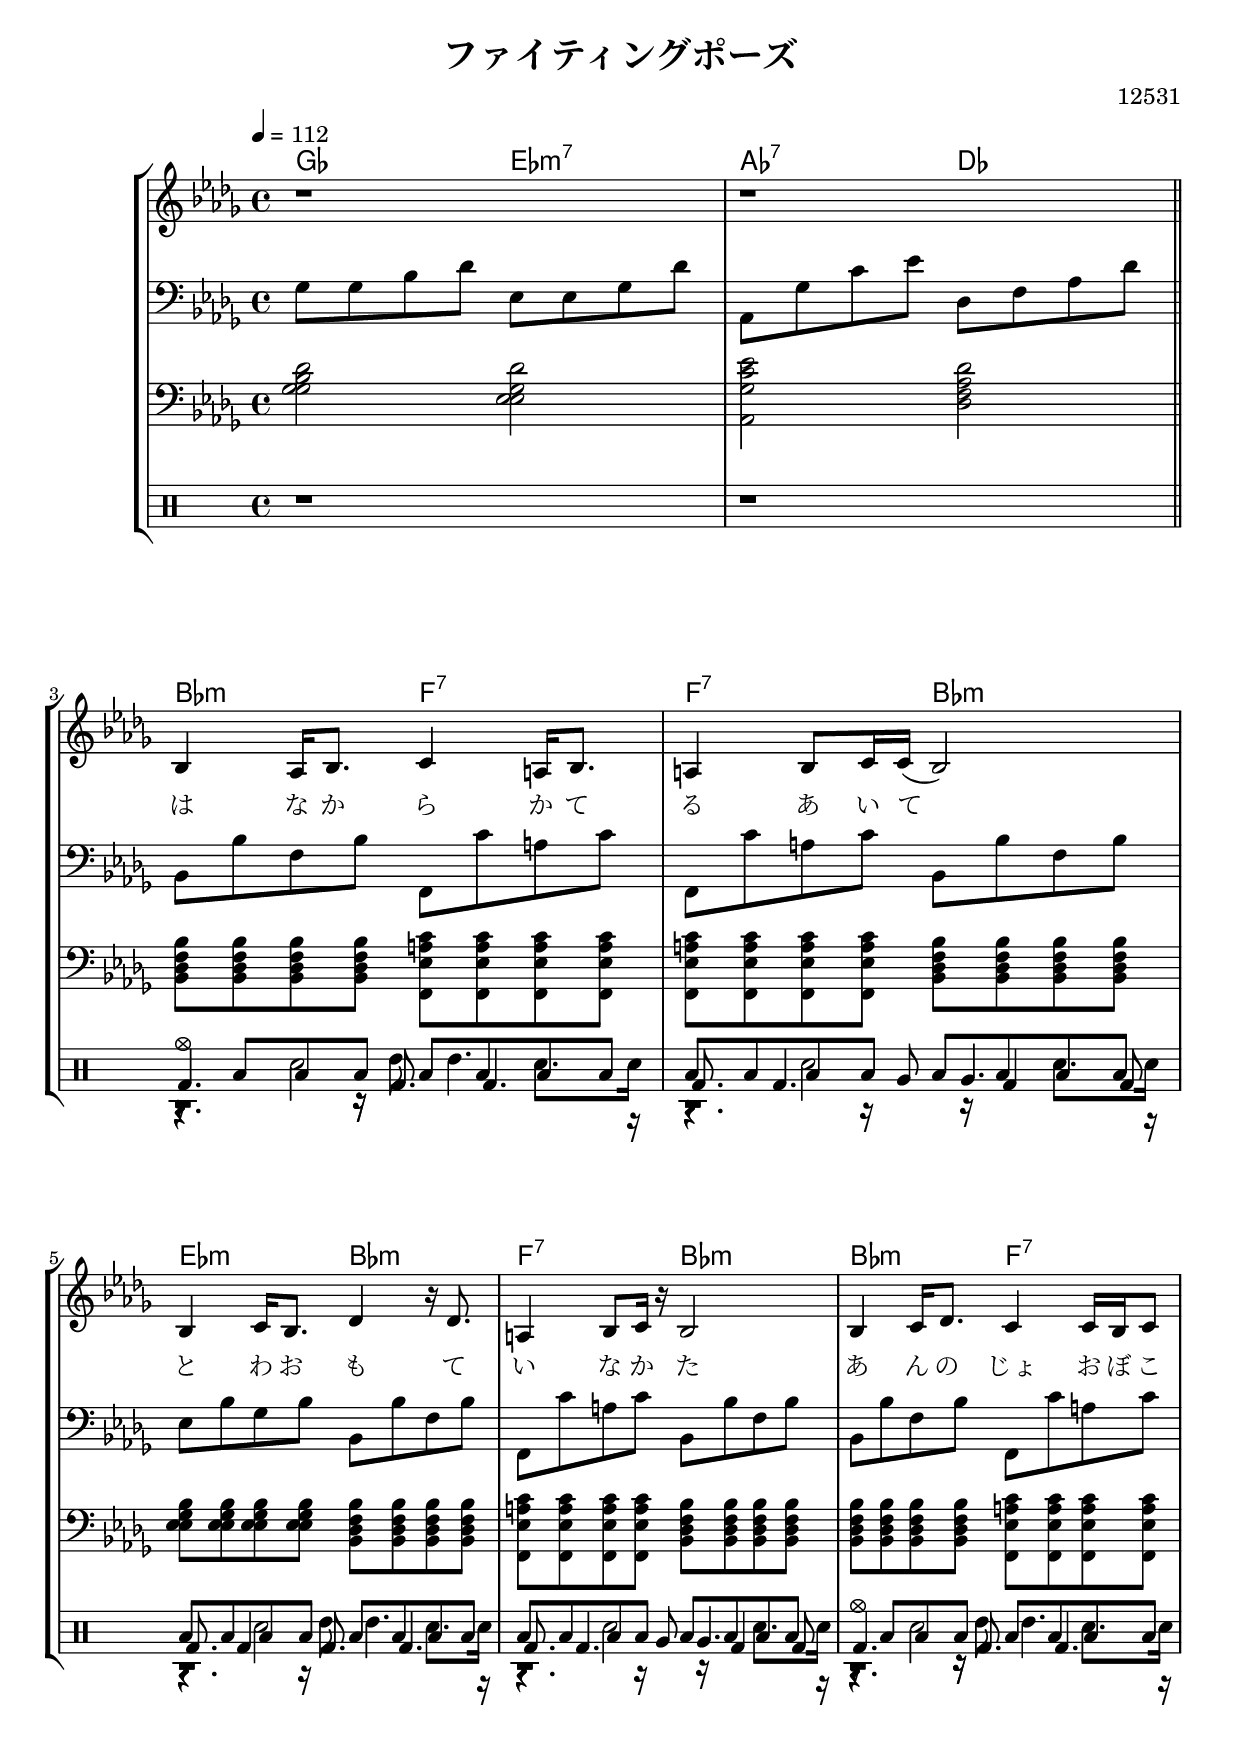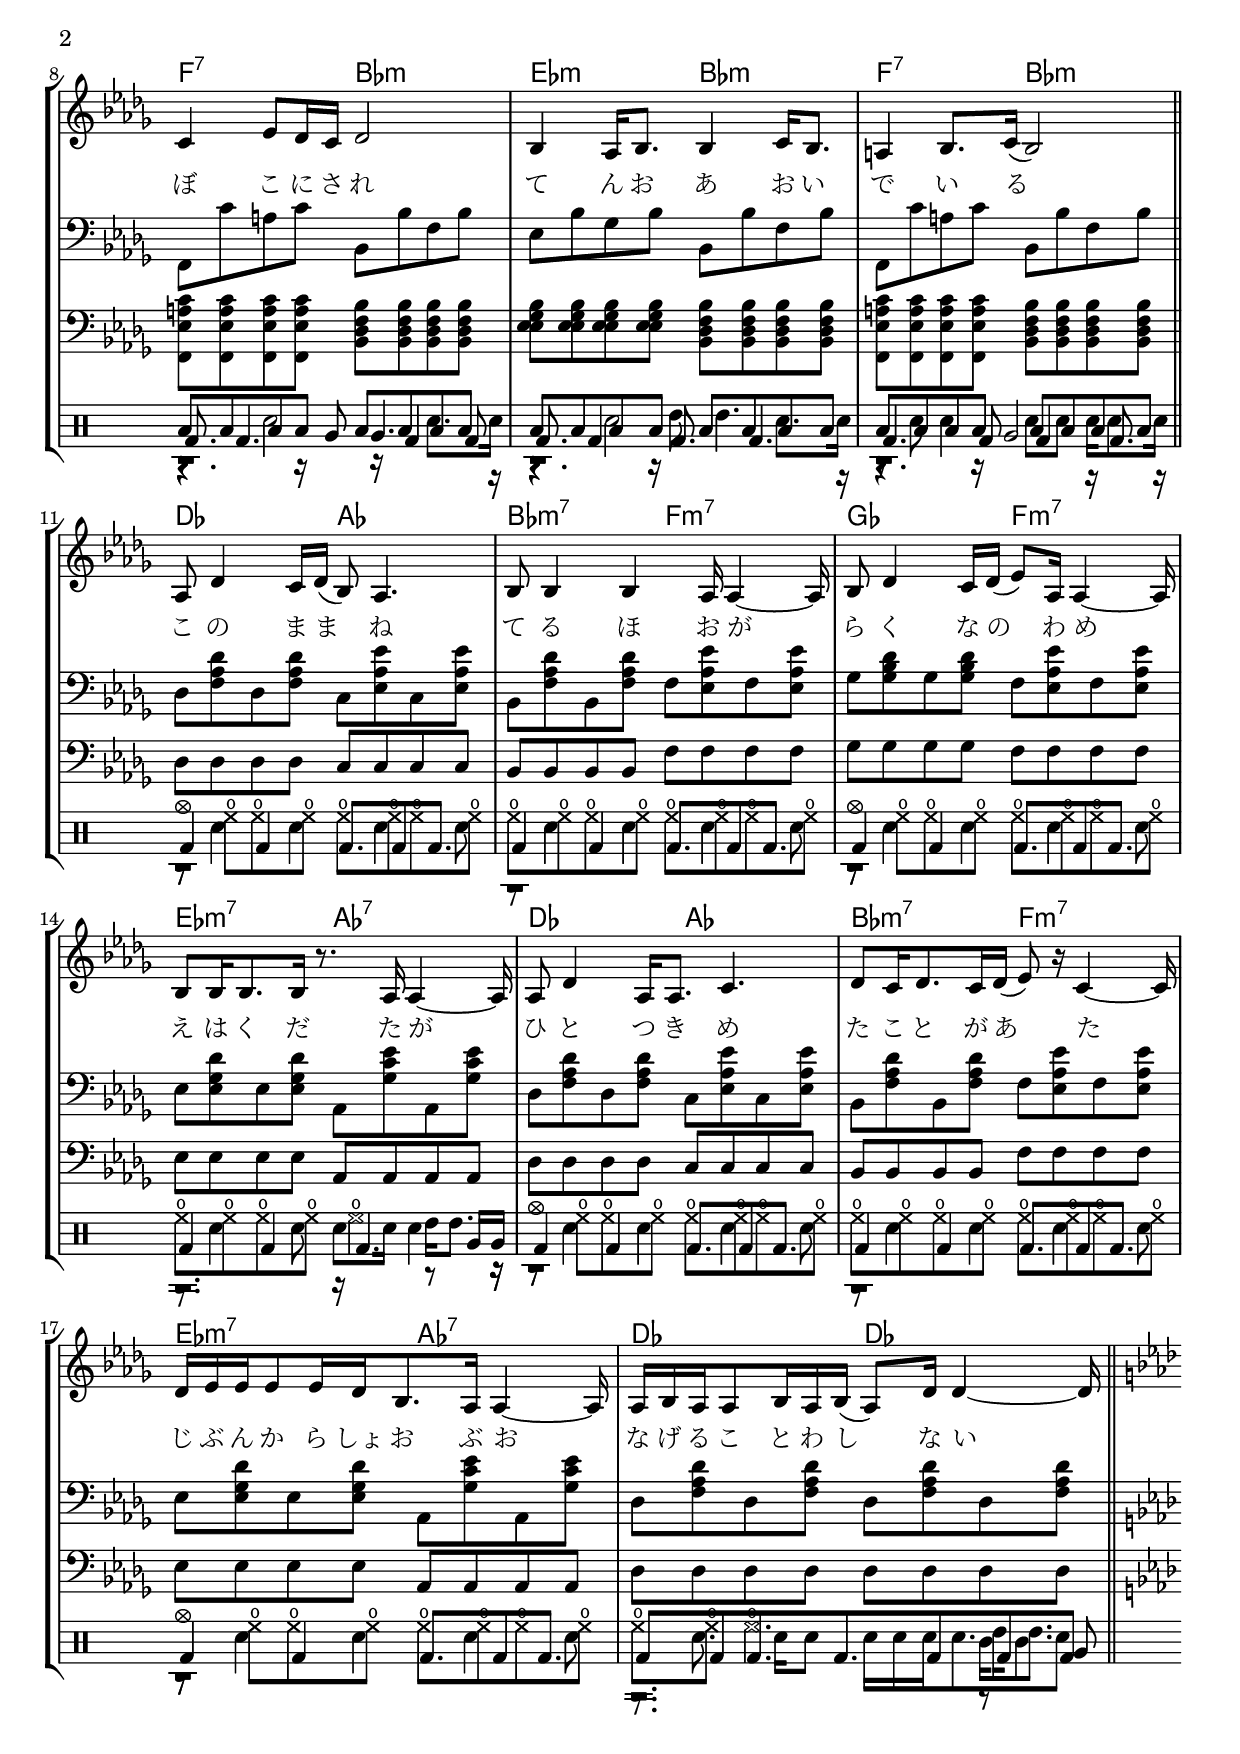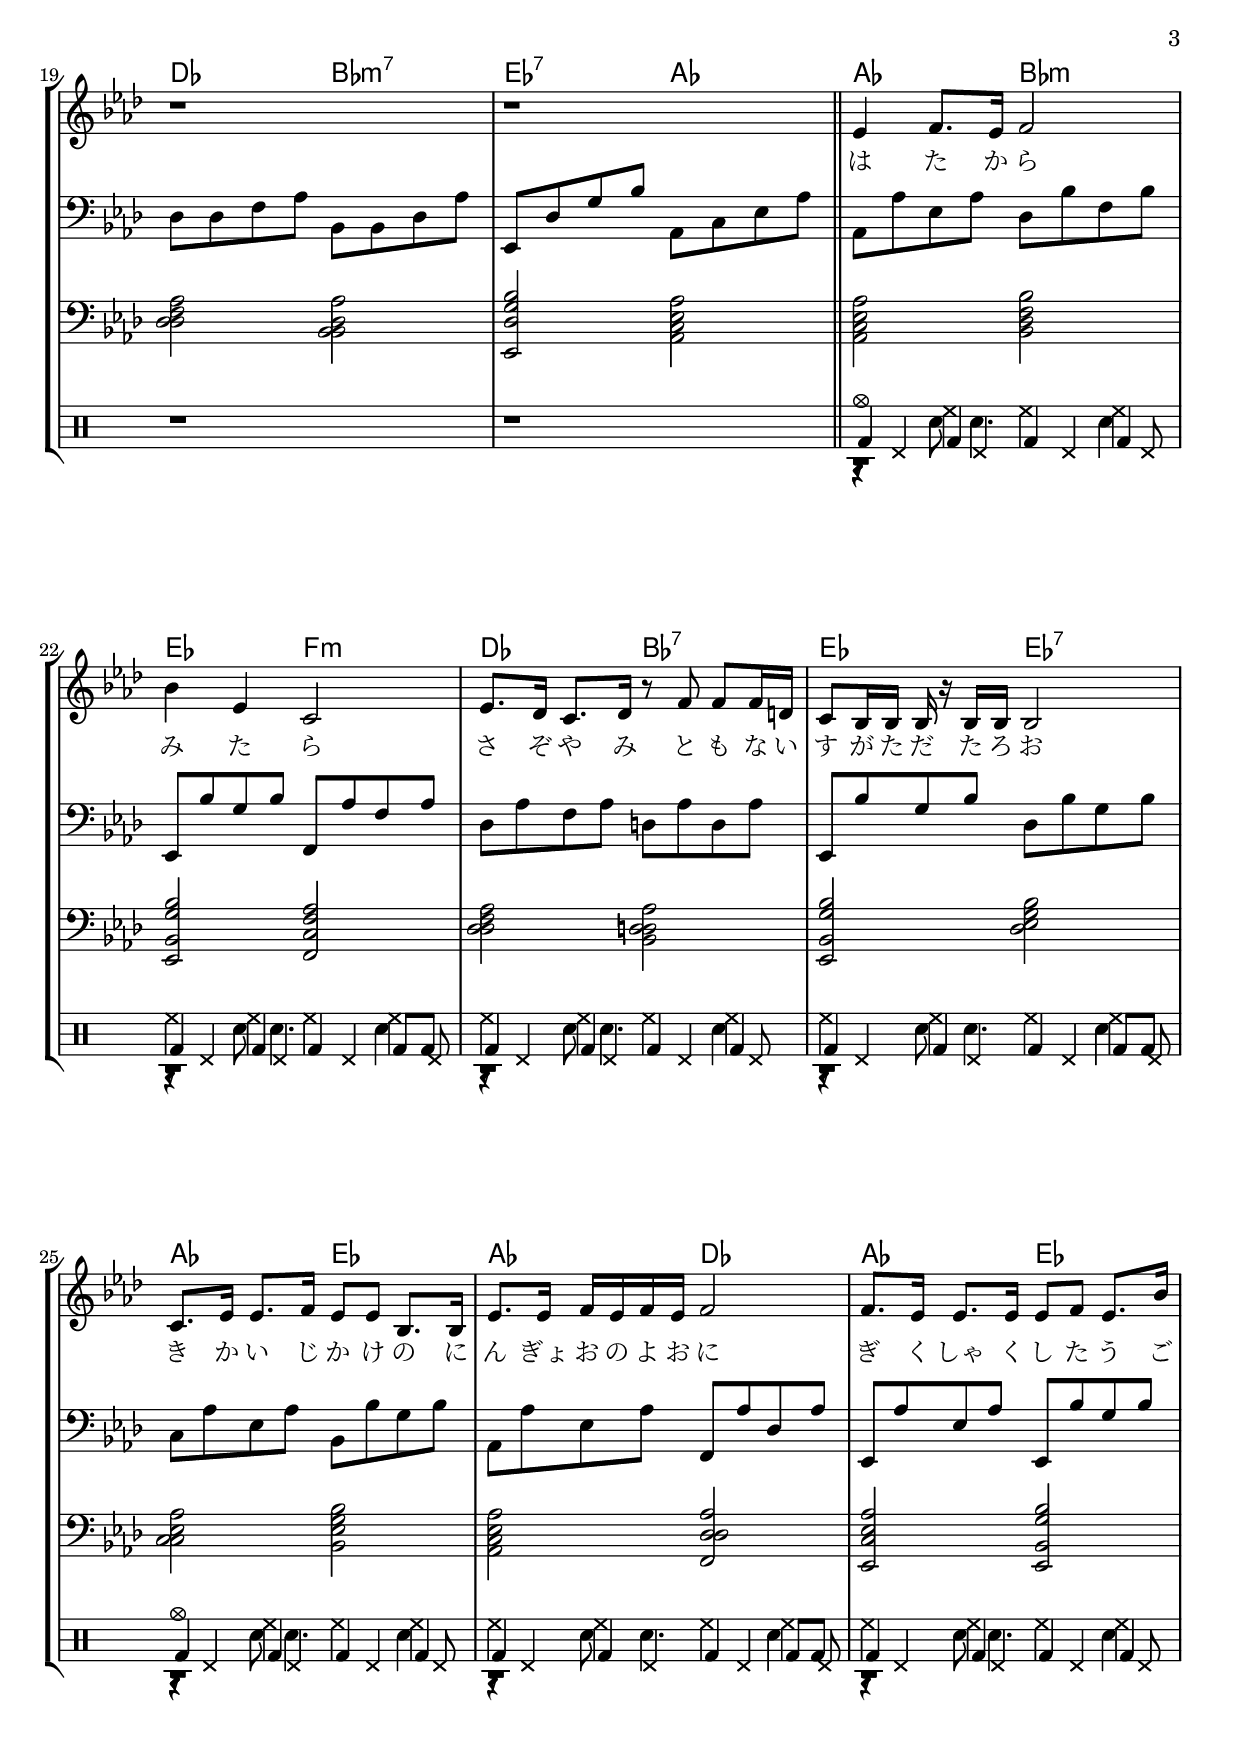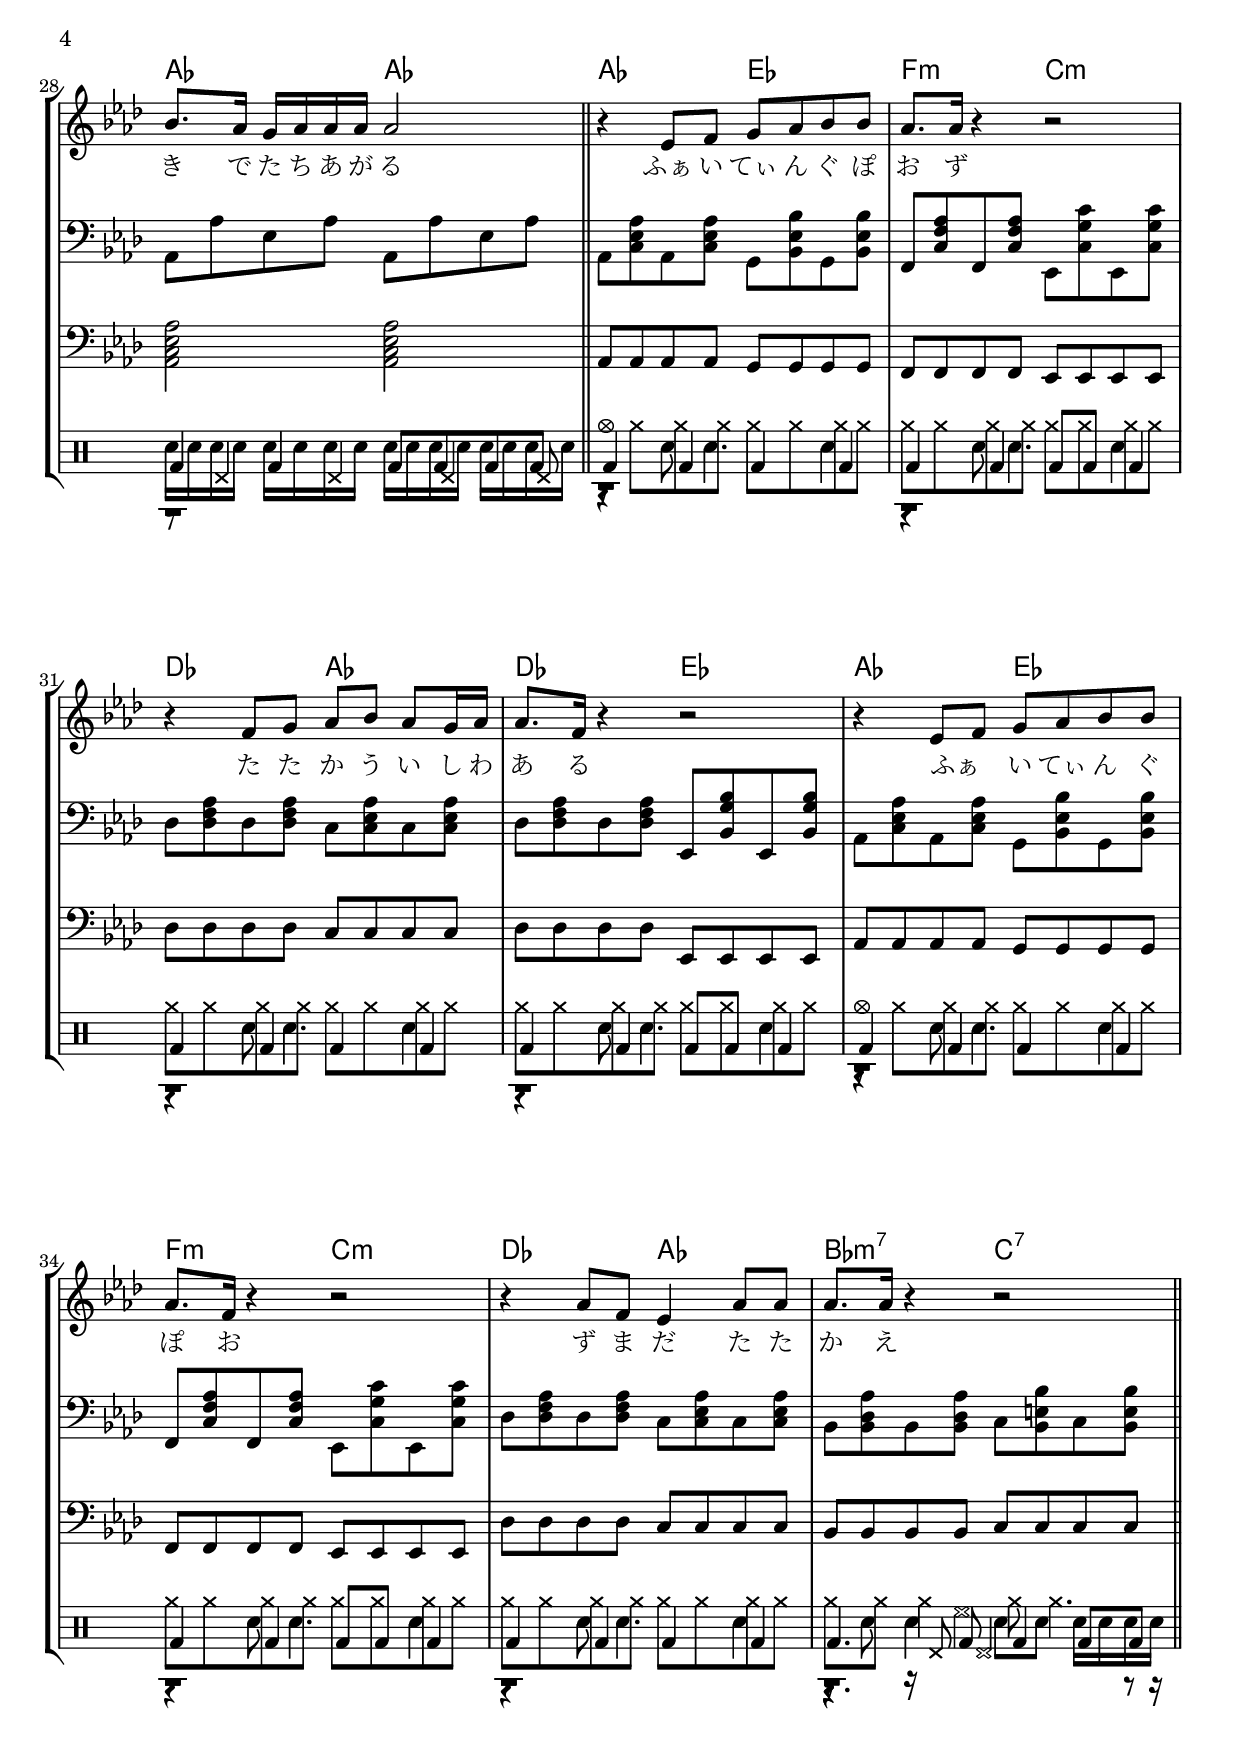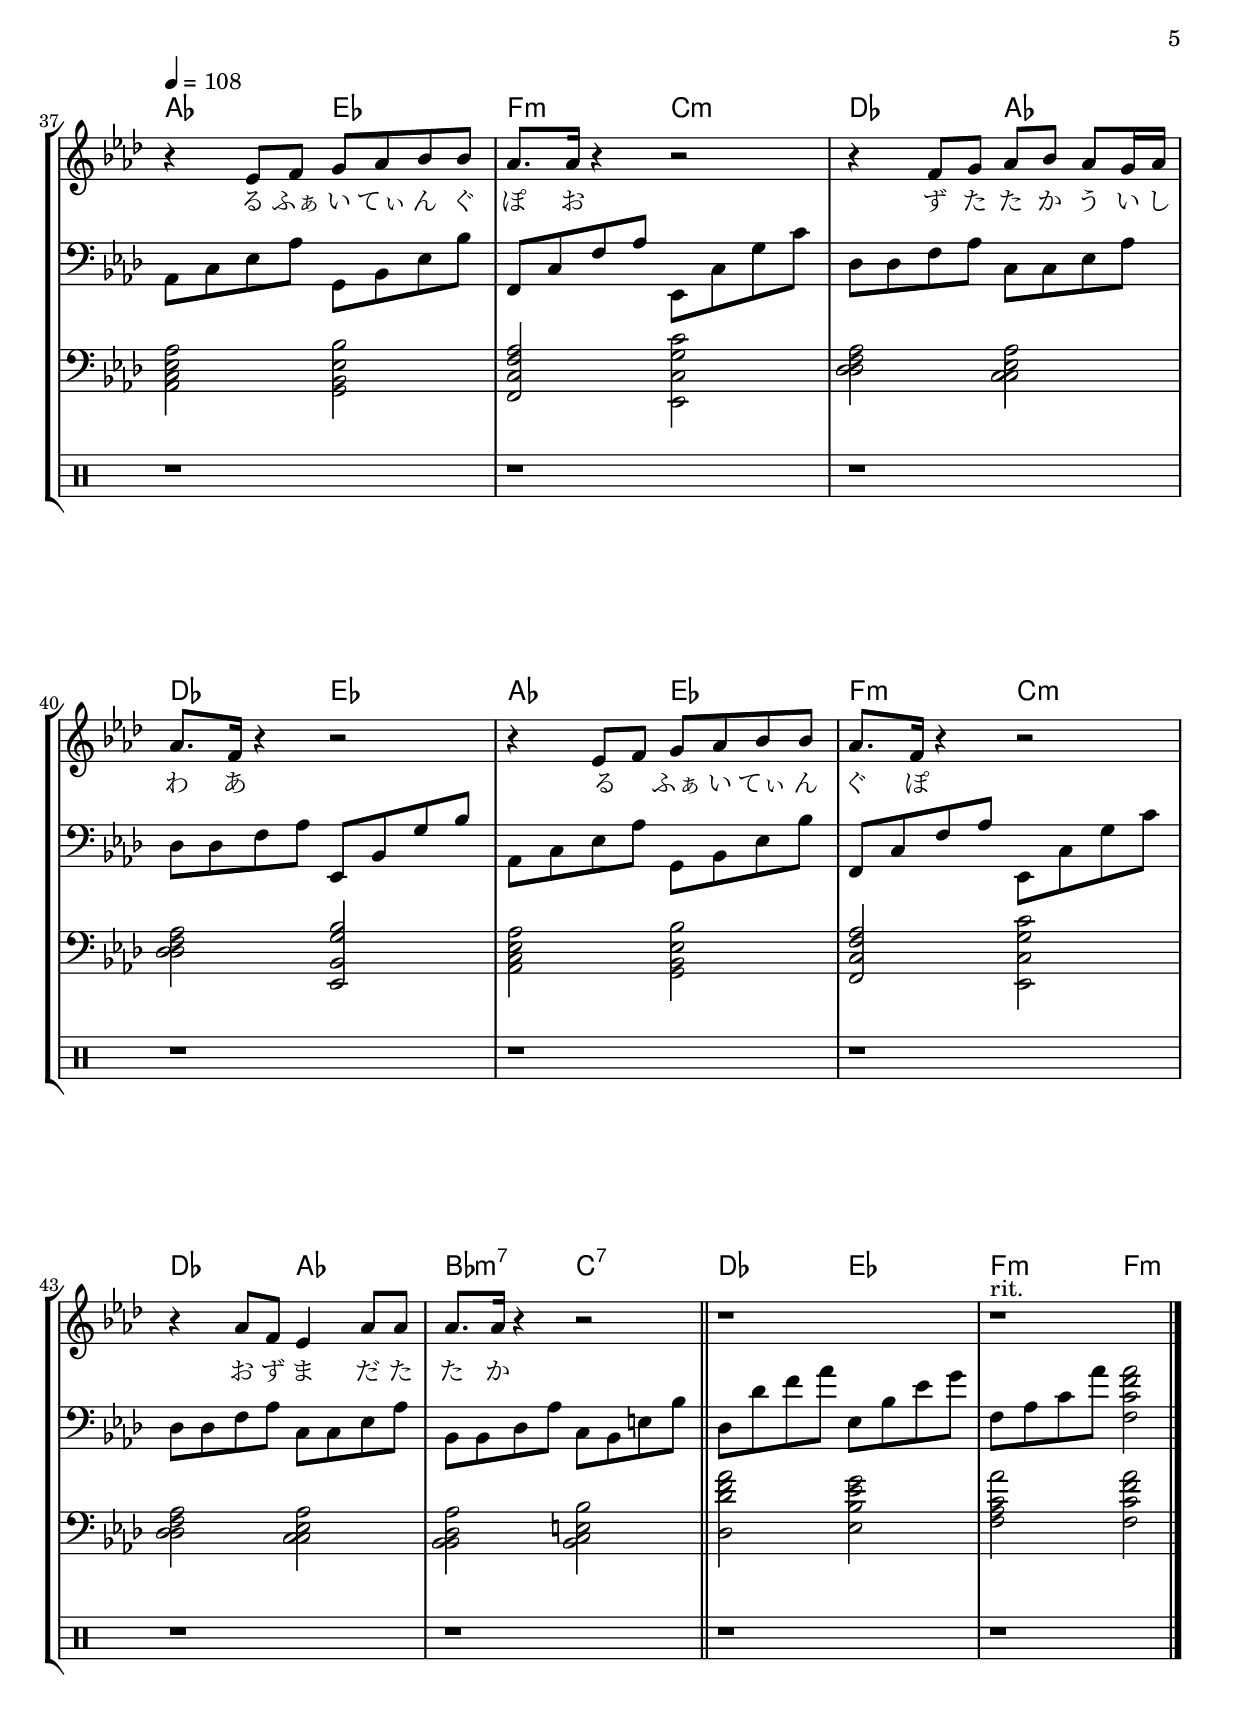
\version "2.12.1"

\header {
	title = \markup {ファイティングポーズ}
	composer = \markup \center-column {12531}
}

harmony = \chordmode {
	ges2 es:min7 as:7 des 

	bes:m f:7 f:7 bes:m es:m bes:m f:7 bes:m bes:m f:7 f:7 bes:m es:m bes:m f:7 bes:m 

	des as bes:min7 f:min7 ges f:min7 es:min7 as:7 des as bes:min7 f:min7 es:min7 as:7 des des 

	des bes:min7 es:7 as 

	as bes:m es f:m des bes:7 es es:7 as es as des as es as as 

	as es f:m c:m des as des es as es f:m c:m des as bes:min7 c:7 

	as es f:m c:m des as des es as es f:m c:m des as bes:min7 c:7 

	des es f:m f:m 
}

melody = {
	\key des \major
	\tempo 4 = 112
	r1 | r1   
	\set Staff.midiInstrument = #"mmi0.45"
	 bes4  as16  bes8.  c'4  a16  bes8. 
	a4  bes8  c'16  c'16  (bes2) 
	bes4  c'16  bes8.  des'4  r16  des'8. 
	a4  bes8  c'16  r16  bes2 
	bes4  c'16  des'8.  c'4  c'16  bes16  c'8 
	c'4  es'8  des'16  c'16  des'2 
	bes4  as16  bes8.  bes4  c'16  bes8. 
	a4  bes8.  c'16  (bes2)
	\set Staff.midiInstrument = #"mmi0.45"
	 as8  des'4  c'16  des'16  (bes8)  as4. 
	bes8  bes4  bes4  as16  as4~as16 
	bes8  des'4  c'16  des'16  (es'8)  as16  as4~as16 
	bes8  bes16  bes8.  bes16  r8.  as16  as4~as16 
	as8  des'4  as16  as8.  c'4. 
	des'8  c'16  des'8.  c'16  des'16  (es'8)  r16  c'4~c'16 
	des'16  es'16  es'16  es'8  es'16  des'16  bes8.  as16  as4~as16 
	as16  bes16  as16  as8  bes16  as16  bes16  (as8)  des'16  des'4~des'16
	\key as \major
	r1 | r1   
	\set Staff.midiInstrument = #"mmi0.45"
	 es'4  f'8.  es'16  f'2 
	bes'4  es'4  c'2 
	es'8.  des'16  c'8.  des'16  r8  f'8  f'8  f'16  d'16 
	c'8  bes16  bes16  bes16  r16  bes16  bes16  bes2 
	c'8.  es'16  es'8.  f'16  es'8  es'8  bes8.  bes16 
	es'8.  es'16  f'16  es'16  f'16  es'16  f'2 
	f'8.  es'16  es'8.  es'16  es'8  f'8  es'8.  bes'16 
	bes'8.  as'16  g'16  as'16  as'16  as'16  as'2
	\set Staff.midiInstrument = #"mmi0.45"
	r4 es'8  f'8  g'8  as'8  bes'8  bes'8 
	as'8.  as'16  r4  r2 
	r4  f'8  g'8  as'8  bes'8  as'8  g'16  as'16 
	as'8.  f'16  r4  r2~ 
	r4  es'8  f'8  g'8  as'8  bes'8  bes'8 
	as'8.  f'16  r4  r2 
	r4  as'8  f'8  es'4  as'8  as'8 
	as'8.  as'16  r4  r2
	\set Staff.midiInstrument = #"Acoustic Guitar (steel)"
		\tempo 4 = 108
r4 es'8  f'8  g'8  as'8  bes'8  bes'8 
	as'8.  as'16  r4  r2 
	r4  f'8  g'8  as'8  bes'8  as'8  g'16  as'16 
	as'8.  f'16  r4  r2~ 
	r4  es'8  f'8  g'8  as'8  bes'8  bes'8 
	as'8.  f'16  r4  r2 
	r4  as'8  f'8  es'4  as'8  as'8 
	as'8.  as'16  r4  r2
	r1 | r1^"rit." \bar "|."
}

words = \lyricmode {
	
	は  な  か  ら  か  て  る  あ  い  て  と  わ  お  も  て  い  な  か  た  あ  ん  の  じょ  お  ぼ  こ  ぼ  こ  に  さ  れ  て  ん  お  あ  お  い  で  い  る  
	こ  の  ま  ま  ね  て  る  ほ  お  が  ら  く  な  の  わ  め  え  は  く  だ  た  が  ひ  と  つ  き  め  た  こ  と  が  あ  た  じ  ぶ  ん  か  ら  しょ  お  ぶ  お  な  げ  る  こ  と  わ  し  な  い  
	
	は  た  か  ら  み  た  ら  さ  ぞ  や  み  と  も  な  い  す  が  た  だ  た  ろ  お  き  か  い  じ  か  け  の  に  ん  ぎょ  お  の  よ  お  に  ぎ  く  しゃ  く  し  た  う  ご  き  で  た  ち  あ  が  る  
	ふぁ  い  てぃ  ん  ぐ  ぽ  お  ず  た  た  か  う  い  し  わ  あ  る  ふぁ  い  てぃ  ん  ぐ  ぽ  お  ず  ま  だ  た  た  か  え  る  
	ふぁ  い  てぃ  ん  ぐ  ぽ  お  ず  た  た  か  う  い  し  わ  あ  る  ふぁ  い  てぃ  ん  ぐ  ぽ  お  ず  ま  だ  た  た  か  え  る  
	
}

tempochange = {
	\tempo 4 = 112
	r1 | r1 \bar "||"
	\tempo 4 = 112
	r1 | r1 | r1 | r1 | r1 | r1 | r1 | r1 \bar "||"
	\tempo 4 = 112
	r1 | r1 | r1 | r1 | r1 | r1 | r1 | r1 \bar "||"
	\tempo 4 = 112
	r1 | r1 \bar "||"
	\tempo 4 = 112
	r1 | r1 | r1 | r1 | r1 | r1 | r1 | r1 \bar "||"
	\tempo 4 = 112
	r1 | r1 | r1 | r1 | r1 | r1 | r1 | r1 \bar "||"
	\tempo 4 = 108
	r1 | r1 | r1 | r1 | r1 | r1 | r1 | r1 \bar "||"
	\tempo 4 = 108
	r1 | \tempo 4 = 81 r2 \tempo 4 = 72 r2 \bar "|."
}

mainacc = {
	\clef bass
	\set Staff.midiInstrument = #"Overdriven Guitar"
	\key des \major
	\tempo 4 = 112
	ges8 ges8 bes8 des'8
	es8 es8 ges8 des'8
	as,8 ges8 c'8 es'8
	des8 f8 as8 des'8
	\bar "||"

	\set Staff.midiInstrument = #"Overdriven Guitar"
	bes,8 bes f bes
	f,8 c' a c'
	f,8 c' a c'
	bes,8 bes f bes
	es8 bes ges bes
	bes,8 bes f bes
	f,8 c' a c'
	bes,8 bes f bes
	bes,8 bes f bes
	f,8 c' a c'
	f,8 c' a c'
	bes,8 bes f bes
	es8 bes ges bes
	bes,8 bes f bes
	f,8 c' a c'
	bes,8 bes f bes
	\bar "||"

	\set Staff.midiInstrument = #"Overdriven Guitar"
	des8 <f as des'> des <f as des'>
	c8 <es as es'> c <es as es'>
	bes,8 <f as des'> bes, <f as des'>
	f8 <es as es'> f <es as es'>
	ges8 <ges bes des'> ges <ges bes des'>
	f8 <es as es'> f <es as es'>
	es8 <es ges des'> es <es ges des'>
	as,8 <ges c' es'> as, <ges c' es'>
	des8 <f as des'> des <f as des'>
	c8 <es as es'> c <es as es'>
	bes,8 <f as des'> bes, <f as des'>
	f8 <es as es'> f <es as es'>
	es8 <es ges des'> es <es ges des'>
	as,8 <ges c' es'> as, <ges c' es'>
	des8 <f as des'> des <f as des'>
	des8 <f as des'> des <f as des'>
	\bar "||"

	\set Staff.midiInstrument = #"Distorted Guitar"
	\key as \major
	des8 des8 f8 as8
	bes,8 bes,8 des8 as8
	es,8 des8 g8 bes8
	as,8 c8 es8 as8
	\bar "||"

	\set Staff.midiInstrument = #"Distorted Guitar"
	as,8 as es as
	des8 bes f bes
	es,8 bes g bes
	f,8 as f as
	des8 as f as
	d8 as d as
	es,8 bes g bes
	des8 bes g bes
	c8 as es as
	bes,8 bes g bes
	as,8 as es as
	f,8 as des as
	es,8 as es as
	es,8 bes g bes
	as,8 as es as
	as,8 as es as
	\bar "||"

	\set Staff.midiInstrument = #"Distorted Guitar"
	as,8 <c es as> as, <c es as>
	g,8 <bes, es bes> g, <bes, es bes>
	f,8 <c f as> f, <c f as>
	es,8 <c g c'> es, <c g c'>
	des8 <des f as> des <des f as>
	c8 <c es as> c <c es as>
	des8 <des f as> des <des f as>
	es,8 <bes, g bes> es, <bes, g bes>
	as,8 <c es as> as, <c es as>
	g,8 <bes, es bes> g, <bes, es bes>
	f,8 <c f as> f, <c f as>
	es,8 <c g c'> es, <c g c'>
	des8 <des f as> des <des f as>
	c8 <c es as> c <c es as>
	bes,8 <bes, des as> bes, <bes, des as>
	c8 <bes, e bes> c <bes, e bes>
	\bar "||"

	\set Staff.midiInstrument = #"Acoustic Guitar (nylon)"
	\tempo 4 = 108
	as,8 c8 es8 as8
	g,8 bes,8 es8 bes8
	f,8 c8 f8 as8
	es,8 c8 g8 c'8
	des8 des8 f8 as8
	c8 c8 es8 as8
	des8 des8 f8 as8
	es,8 bes,8 g8 bes8
	as,8 c8 es8 as8
	g,8 bes,8 es8 bes8
	f,8 c8 f8 as8
	es,8 c8 g8 c'8
	des8 des8 f8 as8
	c8 c8 es8 as8
	bes,8 bes,8 des8 as8
	c8 bes,8 e8 bes8
	\bar "||"

	\set Staff.midiInstrument = #"Acoustic Guitar (nylon)"
	des8 des'8 f'8 as'8
	es8 bes8 es'8 g'8
	f8 as8 c'8 as'8
	<f c' f' as'>2
	\bar "|."
}

subacc = {
	\clef bass
	\set Staff.midiInstrument = #"Electric Bass (pick)"
	\key des \major
	\tempo 4 = 112
	<ges ges bes des'>2
	<es es ges des'>2
	<as, ges c' es'>2
	<des f as des'>2
	\bar "||"

	\set Staff.midiInstrument = #"Electric Bass (pick)"
	<bes, des f bes>8 <bes, des f bes>8 <bes, des f bes>8 <bes, des f bes>8
	<f, es a c'>8 <f, es a c'>8 <f, es a c'>8 <f, es a c'>8
	<f, es a c'>8 <f, es a c'>8 <f, es a c'>8 <f, es a c'>8
	<bes, des f bes>8 <bes, des f bes>8 <bes, des f bes>8 <bes, des f bes>8
	<es es ges bes>8 <es es ges bes>8 <es es ges bes>8 <es es ges bes>8
	<bes, des f bes>8 <bes, des f bes>8 <bes, des f bes>8 <bes, des f bes>8
	<f, es a c'>8 <f, es a c'>8 <f, es a c'>8 <f, es a c'>8
	<bes, des f bes>8 <bes, des f bes>8 <bes, des f bes>8 <bes, des f bes>8
	<bes, des f bes>8 <bes, des f bes>8 <bes, des f bes>8 <bes, des f bes>8
	<f, es a c'>8 <f, es a c'>8 <f, es a c'>8 <f, es a c'>8
	<f, es a c'>8 <f, es a c'>8 <f, es a c'>8 <f, es a c'>8
	<bes, des f bes>8 <bes, des f bes>8 <bes, des f bes>8 <bes, des f bes>8
	<es es ges bes>8 <es es ges bes>8 <es es ges bes>8 <es es ges bes>8
	<bes, des f bes>8 <bes, des f bes>8 <bes, des f bes>8 <bes, des f bes>8
	<f, es a c'>8 <f, es a c'>8 <f, es a c'>8 <f, es a c'>8
	<bes, des f bes>8 <bes, des f bes>8 <bes, des f bes>8 <bes, des f bes>8
	\bar "||"

	\set Staff.midiInstrument = #"Electric Bass (pick)"
	des8 des8 des8 des8
	c8 c8 c8 c8
	bes,8 bes,8 bes,8 bes,8
	f8 f8 f8 f8
	ges8 ges8 ges8 ges8
	f8 f8 f8 f8
	es8 es8 es8 es8
	as,8 as,8 as,8 as,8
	des8 des8 des8 des8
	c8 c8 c8 c8
	bes,8 bes,8 bes,8 bes,8
	f8 f8 f8 f8
	es8 es8 es8 es8
	as,8 as,8 as,8 as,8
	des8 des8 des8 des8
	des8 des8 des8 des8
	\bar "||"

	\set Staff.midiInstrument = #"Slap Bass 1"
	\key as \major
	<des des f as>2
	<bes, bes, des as>2
	<es, des g bes>2
	<as, c es as>2
	\bar "||"

	\set Staff.midiInstrument = #"Slap Bass 1"
	<as, c es as>2
	<des bes, f bes>2
	<es, bes, g bes>2
	<f, c f as>2
	<des des f as>2
	<d bes, d as>2
	<es, bes, g bes>2
	<des es g bes>2
	<c c es as>2
	<bes, es g bes>2
	<as, c es as>2
	<f, des des as>2
	<es, c es as>2
	<es, bes, g bes>2
	<as, c es as>2
	<as, c es as>2
	\bar "||"

	\set Staff.midiInstrument = #"Slap Bass 1"
	as,8 as,8 as,8 as,8
	g,8 g,8 g,8 g,8
	f,8 f,8 f,8 f,8
	es,8 es,8 es,8 es,8
	des8 des8 des8 des8
	c8 c8 c8 c8
	des8 des8 des8 des8
	es,8 es,8 es,8 es,8
	as,8 as,8 as,8 as,8
	g,8 g,8 g,8 g,8
	f,8 f,8 f,8 f,8
	es,8 es,8 es,8 es,8
	des8 des8 des8 des8
	c8 c8 c8 c8
	bes,8 bes,8 bes,8 bes,8
	c8 c8 c8 c8
	\bar "||"

	\set Staff.midiInstrument = #"Acoustic Bass"
	\tempo 4 = 108
	<as, c es as>2
	<g, bes, es bes>2
	<f, c f as>2
	<es, c g c'>2
	<des des f as>2
	<c c es as>2
	<des des f as>2
	<es, bes, g bes>2
	<as, c es as>2
	<g, bes, es bes>2
	<f, c f as>2
	<es, c g c'>2
	<des des f as>2
	<c c es as>2
	<bes, bes, des as>2
	<c bes, e bes>2
	\bar "||"

	\set Staff.midiInstrument = #"Acoustic Bass"
	<des des' f' as'>2
	<es bes es' g'>2
	<f as c' as'>2
	<f c' f' as'>2
	\bar "|."
}

percA = {
	\drummode {
	r1 |r1 \bar "||"
	r4 sn2 sn8. sn16  |r4 sn2 sn8. sn16  |r4 sn2 sn8. sn16  |r4 sn2 sn8. sn16  |r4 sn2 sn8. sn16  |r4 sn2 sn8. sn16  |r4 sn2 sn8. sn16  |r8 sn8 sn4 sn8 sn8 sn16 sn8 sn16  \bar "||"
	r8 hho8 hho8 hho8 hho8 hho8 hho8 hho8  |hho8 hho8 hho8 hho8 hho8 hho8 hho8 hho8  |r8 hho8 hho8 hho8 hho8 hho8 hho8 hho8  |hho8 hho8 hho8 hho8 hho2  |r8 hho8 hho8 hho8 hho8 hho8 hho8 hho8  |hho8 hho8 hho8 hho8 hho8 hho8 hho8 hho8  |r8 hho8 hho8 hho8 hho8 hho8 hho8 hho8  |hho8 hho8 hho2.  \bar "||"
	r1 |r1 \bar "||"
	r4 hh4 hh4 hh4  |hh4 hh4 hh4 hh4  |hh4 hh4 hh4 hh4  |hh4 hh4 hh4 hh4  |r4 hh4 hh4 hh4  |hh4 hh4 hh4 hh4  |hh4 hh4 hh4 hh4  |r1  \bar "||"
	r8 cymr8 cymr8 cymr8 cymr8 cymr8 cymr8 cymr8  |cymr8 cymr8 cymr8 cymr8 cymr8 cymr8 cymr8 cymr8  |cymr8 cymr8 cymr8 cymr8 cymr8 cymr8 cymr8 cymr8  |cymr8 cymr8 cymr8 cymr8 cymr8 cymr8 cymr8 cymr8  |r8 cymr8 cymr8 cymr8 cymr8 cymr8 cymr8 cymr8  |cymr8 cymr8 cymr8 cymr8 cymr8 cymr8 cymr8 cymr8  |cymr8 cymr8 cymr8 cymr8 cymr8 cymr8 cymr8 cymr8  |cymr8 cymr8 cymr4 cymr8 cymr4.  \bar "||"
	r1 |r1 |r1 |r1 |r1 |r1 |r1 |r1 \bar "||"
	r1 |r1 \bar "|."
	}
}

percB = {
	\drummode {
	r1 |r1 \bar "||"
	r4. r16 tommh8 tommh4. r16  |r1  |r4. r16 tommh8 tommh4. r16  |r1  |r4. r16 tommh8 tommh4. r16  |r1  |r4. r16 tommh8 tommh4. r16  |r1  \bar "||"
	r8 sn4 sn4 sn4 sn8  |r8 sn4 sn4 sn4 sn8  |r8 sn4 sn4 sn4 sn8  |r8 sn4 sn8 sn8 sn16 sn4 r16  |r8 sn4 sn4 sn4 sn8  |r8 sn4 sn4 sn4 sn8  |r8 sn4 sn4 sn4 sn8  |r8 sn8. sn16 sn8 sn16 sn16 sn16 sn8. sn8  \bar "||"
	r1 |r1 \bar "||"
	r4 sn8 sn4. sn4  |r4 sn8 sn4. sn4  |r4 sn8 sn4. sn4  |r4 sn8 sn4. sn4  |r4 sn8 sn4. sn4  |r4 sn8 sn4. sn4  |r4 sn8 sn4. sn4  |sn16 sn16 sn16 sn16 sn16 sn16 sn16 sn16 sn16 sn16 sn16 sn16 sn16 sn16 sn16 sn16  \bar "||"
	r4 sn8 sn4. sn4  |r4 sn8 sn4. sn4  |r4 sn8 sn4. sn4  |r4 sn8 sn4. sn4  |r4 sn8 sn4. sn4  |r4 sn8 sn4. sn4  |r4 sn8 sn4. sn4  |r8 sn8 sn4 sn8 sn8 sn16 sn16 sn16 sn16  \bar "||"
	r1 |r1 |r1 |r1 |r1 |r1 |r1 |r1 \bar "||"
	r1 |r1 \bar "|."
	}
}

percC = {
	\drummode {
	r1 |r1 \bar "||"
	r8 toml8 toml8 toml8 toml8 toml8 toml8 toml8  |toml8 toml8 toml8 toml8 toml8 toml8 toml8 toml8  |toml8 toml8 toml8 toml8 toml8 toml8 toml8 toml8  |toml8 toml8 toml8 toml8 toml8 toml8 toml8 toml8  |r8 toml8 toml8 toml8 toml8 toml8 toml8 toml8  |toml8 toml8 toml8 toml8 toml8 toml8 toml8 toml8  |toml8 toml8 toml8 toml8 toml8 toml8 toml8 toml8  |toml8 toml8 toml8 toml8 toml8 toml8 toml8 toml8  \bar "||"
	bd4 bd4 bd8. bd8 bd8.  |bd4 bd4 bd8. bd8 bd8.  |bd4 bd4 bd8. bd8 bd8.  |bd4 bd4 r16 bd4. r16  |bd4 bd4 bd8. bd8 bd8.  |bd4 bd4 bd8. bd8 bd8.  |bd4 bd4 bd8. bd8 bd8.  |bd8 bd8 bd8. bd8. bd8 bd8 bd8  \bar "||"
	r1 |r1 \bar "||"
	bd4 bd4 bd4 bd4  |bd4 bd4 bd4 bd8 bd8  |bd4 bd4 bd4 bd4  |bd4 bd4 bd4 bd8 bd8  |bd4 bd4 bd4 bd4  |bd4 bd4 bd4 bd8 bd8  |bd4 bd4 bd4 bd4  |bd4 bd4 bd8 bd8 bd8 bd8  \bar "||"
	bd4 bd4 bd4 bd4  |bd4 bd4 bd8 bd8 bd4  |bd4 bd4 bd4 bd4  |bd4 bd4 bd8 bd8 bd4  |bd4 bd4 bd4 bd4  |bd4 bd4 bd8 bd8 bd4  |bd4 bd4 bd4 bd4  |bd4. bd8 bd4 bd8 bd8  \bar "||"
	r1 |r1 |r1 |r1 |r1 |r1 |r1 |r1 \bar "||"
	r1 |r1 \bar "|."
	}
}

percD = {
	\drummode {
	r1 |r1 \bar "||"
	r1  |r4. r16 tomfh8 tomfh4. r16  |r1  |r4. r16 tomfh8 tomfh4. r16  |r1  |r4. r16 tomfh8 tomfh4. r16  |r1  |r4. r16 tomfh2 r16  \bar "||"
	cymc1  |r1  |cymc1  |r1  |cymc1  |r1  |cymc1  |r1  \bar "||"
	r1 |r1 \bar "||"
	r8 hhp4 hhp4 hhp4 hhp8  |r8 hhp4 hhp4 hhp4 hhp8  |r8 hhp4 hhp4 hhp4 hhp8  |r8 hhp4 hhp4 hhp4 hhp8  |r8 hhp4 hhp4 hhp4 hhp8  |r8 hhp4 hhp4 hhp4 hhp8  |r8 hhp4 hhp4 hhp4 hhp8  |r8 hhp4 hhp4 hhp4 hhp8  \bar "||"
	cymc1  |r1 |r1 |r1 |cymc1  |r1 |r1 |r1 \bar "||"
	r1 |r1 |r1 |r1 |r1 |r1 |r1 |r1 \bar "||"
	r1 |r1 \bar "|."
	}
}

percE = {
	\drummode {
	r1 |r1 \bar "||"
	bd4. r16 bd8. bd4.  |bd8. bd4. r16 bd4 bd8  |bd8. bd4 bd8. bd4.  |bd8. bd4. r16 bd4 bd8  |bd4. r16 bd8. bd4.  |bd8. bd4. r16 bd4 bd8  |bd8. bd4 bd8. bd4.  |bd4. bd8 bd4 r16 bd8.  \bar "||"
	r1 |r1 |r1 |r2. tommh16 tommh8.  |r1 |r1 |r1 |r2. tommh16 tommh8.  \bar "||"
	r1 |r1 \bar "||"
	cymc1  |r1 |r1 |r1 |cymc1  |r1 |r1 |r1 \bar "||"
	r1 |r1 |r1 |r1 |r1 |r1 |r1 |r4 r16 hhp8 hhp2 r16  \bar "||"
	r1 |r1 |r1 |r1 |r1 |r1 |r1 |r1 \bar "||"
	r1 |r1 \bar "|."
	}
}

percF = {
	\drummode {
	r1 | r1 \bar "||"
	cymc1  |r1 |r1 |r1 |cymc1  |r1 |r1 |r1 \bar "||"
	r1 |r1 |r1 |r2. r8 tomfh16 tomfh16  |r1 |r1 |r1 |r2. r8 tomfh8  \bar "||"
	r1 | r1 \bar "||"
	r1 | r1 | r1 | r1 | r1 | r1 | r1 | r1 \bar "||"
	r1 |r1 |r1 |r1 |r1 |r1 |r1 |r4. hh2 r8  \bar "||"
	r1 | r1 | r1 | r1 | r1 | r1 | r1 | r1 \bar "||"
	r1 | r1 \bar "|."
	}
}

percG = {
	\drummode {
	r1 | r1 \bar "||"
	r1 | r1 | r1 | r1 | r1 | r1 | r1 | r1 \bar "||"
	r1 |r1 |r1 |r1 |r1 |r1 |r1 |r2. tomml16 tomml8.  \bar "||"
	r1 | r1 \bar "||"
	r1 | r1 | r1 | r1 | r1 | r1 | r1 | r1 \bar "||"
	r1 | r1 | r1 | r1 | r1 | r1 | r1 | r1 \bar "||"
	r1 | r1 | r1 | r1 | r1 | r1 | r1 | r1 \bar "||"
	r1 | r1 \bar "|."
	}
}

\score {
	<<
		\new StaffGroup <<
			\new ChordNames {\harmony}
			\new Voice = "melody" {\melody}
			\new Lyrics \lyricsto "melody" \words
			\new Staff = "mainacc" {\mainacc}
			\new Staff = "subacc" {\subacc}
			\new DrumStaff <<
				\new DrumVoice {\percA}
				\new DrumVoice {\percB}
				\new DrumVoice {\percC}
				\new DrumVoice {\percD}
				\new DrumVoice {\percE}
				\new DrumVoice {\percF}
				\new DrumVoice {\percG}
			>>
		>>
	>>
	\layout { }
}
